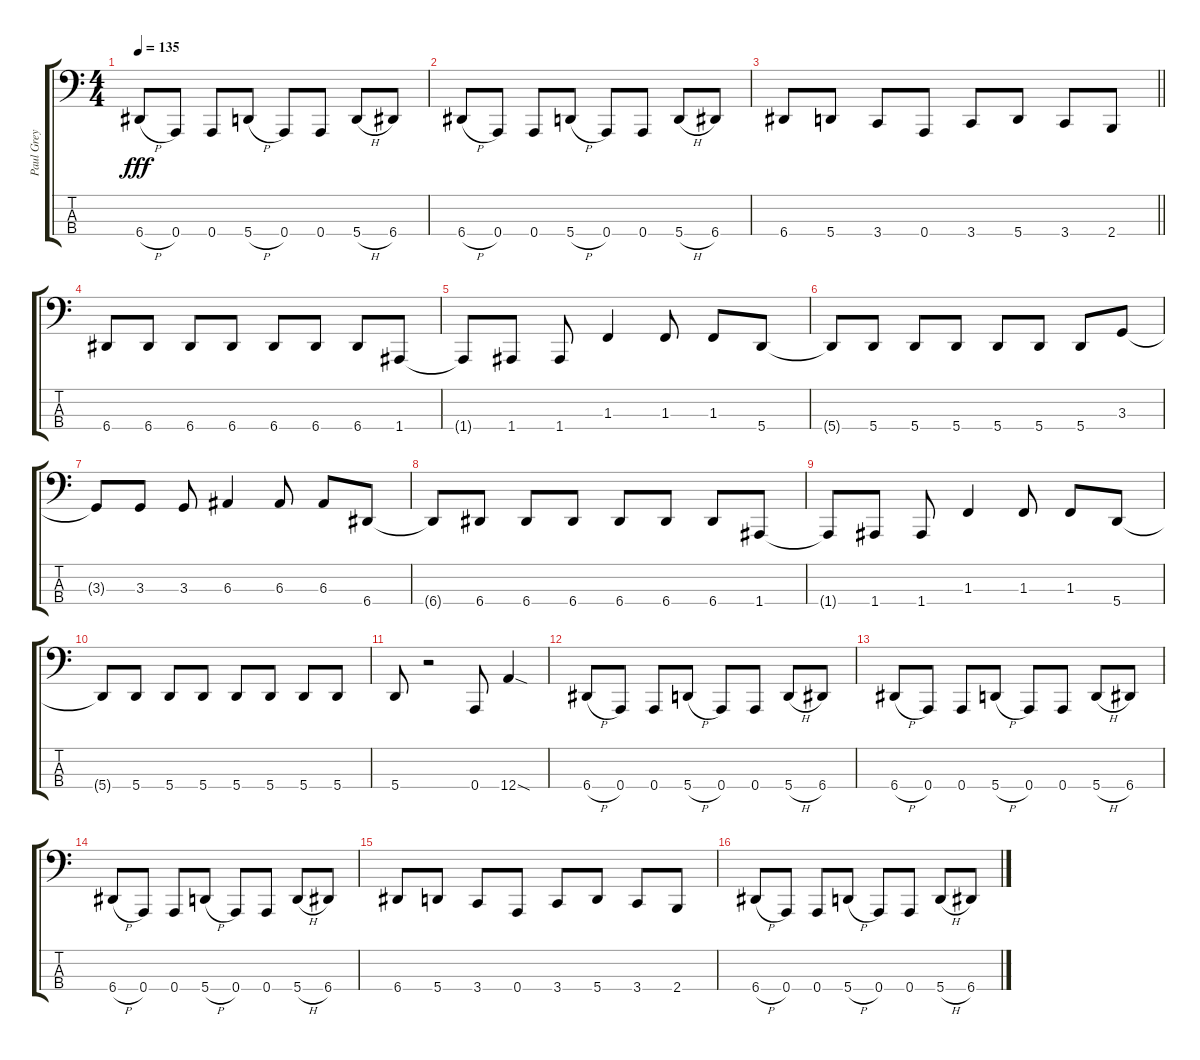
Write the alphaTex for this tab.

\track ("Paul Grey" "Paul Grey") {instrument electricbasspick}
\staff {score tabs}
\tuning (D2 A1 E1 A0) {hide}
\ts (4 4)
\tempo 135
\clef f4
\ks c
6.4{h}.8{dy fff} 0.4.8 0.4.8 5.4{h}.8 0.4.8 0.4.8 5.4{h}.8 6.4.8 |
6.4{h}.8 0.4.8 0.4.8 5.4{h}.8 0.4.8 0.4.8 5.4{h}.8 6.4.8 |
\barLineRight lightlight
6.4.8 5.4.8 3.4.8 0.4.8 3.4.8 5.4.8 3.4.8 2.4.8 |
6.4.8 6.4.8 6.4.8 6.4.8 6.4.8 6.4.8 6.4.8 1.4.8 |
1.4{t}.8 1.4.8 1.4.8 1.3.4 1.3.8 1.3.8 5.4.8 |
5.4{t}.8 5.4.8 5.4.8 5.4.8 5.4.8 5.4.8 5.4.8 3.3.8 |
3.3{t}.8 3.3.8 3.3.8 6.3.4 6.3.8 6.3.8 6.4.8 |
6.4{t}.8 6.4.8 6.4.8 6.4.8 6.4.8 6.4.8 6.4.8 1.4.8 |
1.4{t}.8 1.4.8 1.4.8 1.3.4 1.3.8 1.3.8 5.4.8 |
5.4{t}.8 5.4.8 5.4.8 5.4.8 5.4.8 5.4.8 5.4.8 5.4.8 |
5.4.8 r.2 0.4.8 12.4{sod}.4 |
6.4{h}.8 0.4.8 0.4.8 5.4{h}.8 0.4.8 0.4.8 5.4{h}.8 6.4.8 |
6.4{h}.8 0.4.8 0.4.8 5.4{h}.8 0.4.8 0.4.8 5.4{h}.8 6.4.8 |
6.4{h}.8 0.4.8 0.4.8 5.4{h}.8 0.4.8 0.4.8 5.4{h}.8 6.4.8 |
6.4.8 5.4.8 3.4.8 0.4.8 3.4.8 5.4.8 3.4.8 2.4.8 |
6.4{h}.8 0.4.8 0.4.8 5.4{h}.8 0.4.8 0.4.8 5.4{h}.8 6.4.8
